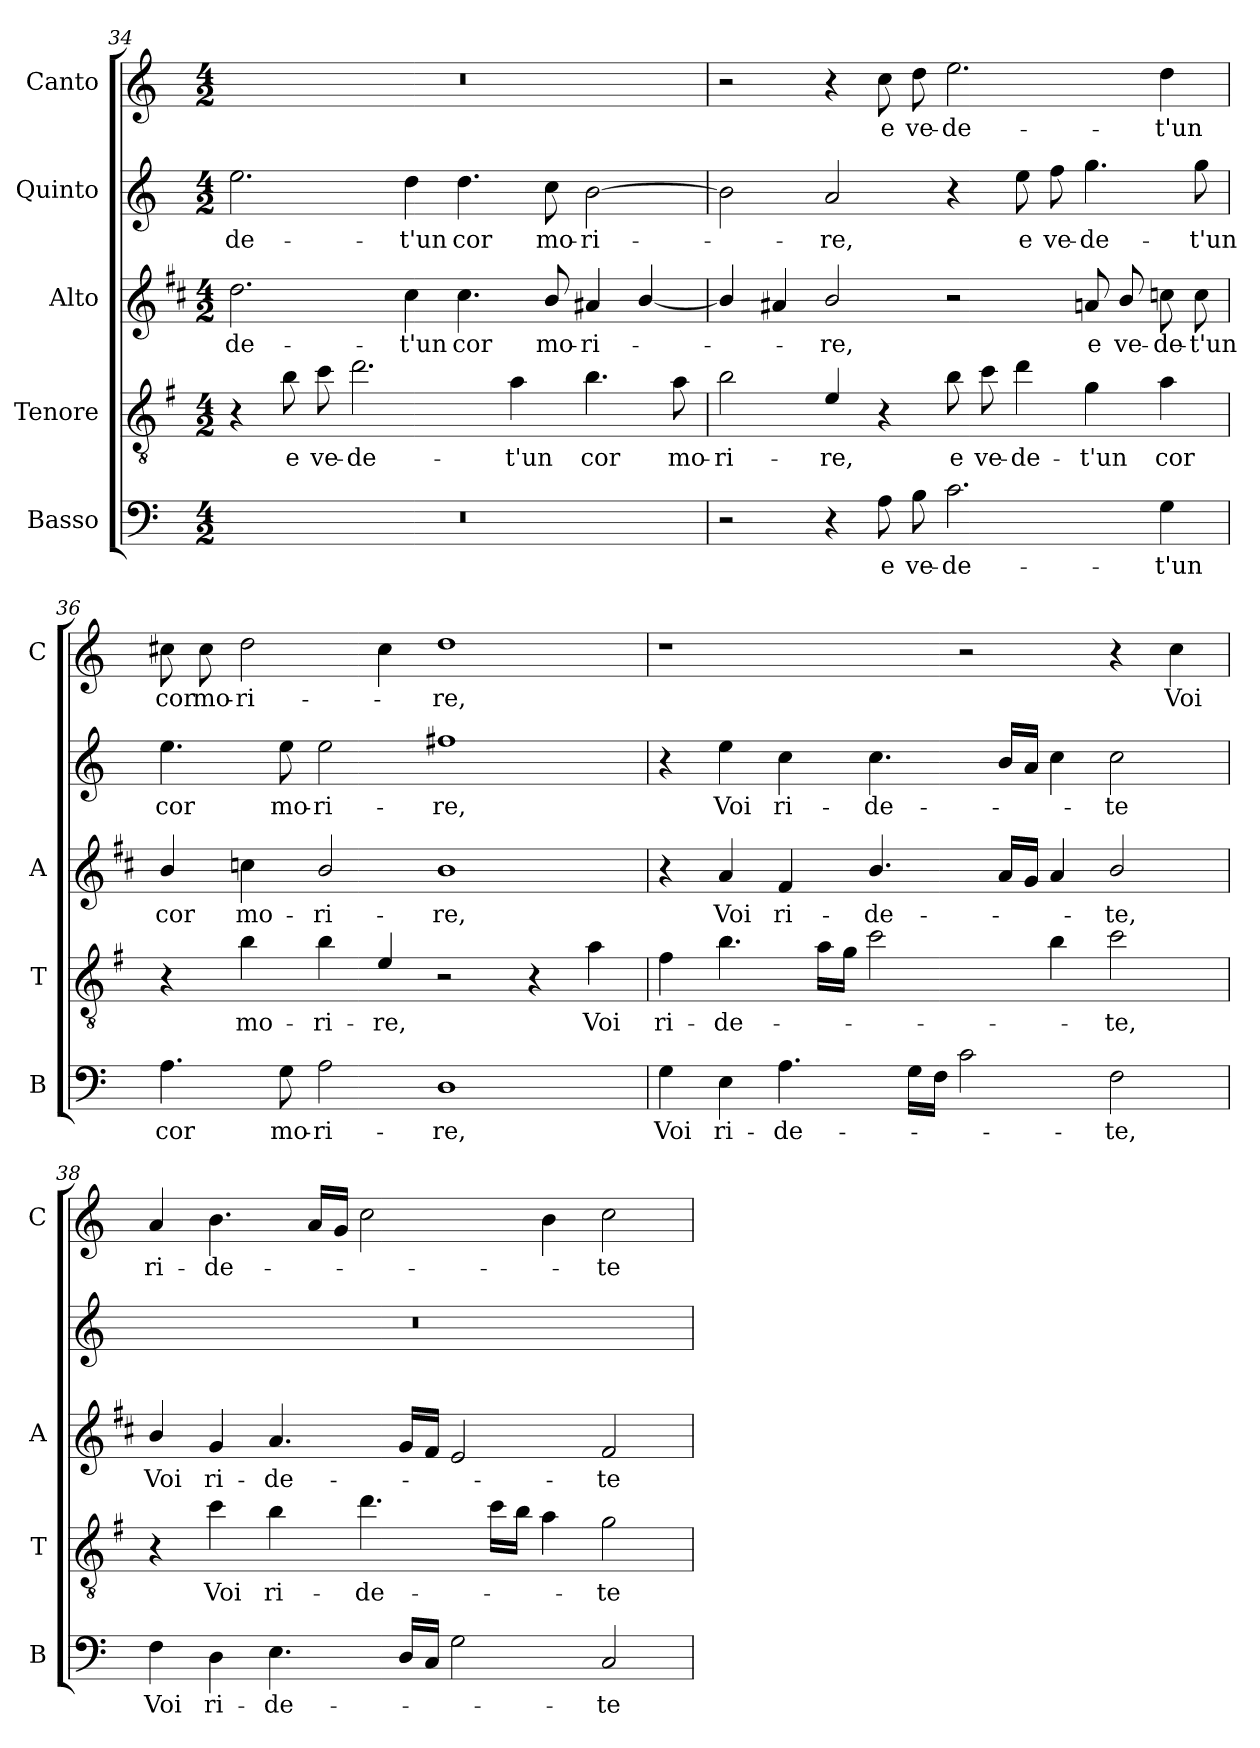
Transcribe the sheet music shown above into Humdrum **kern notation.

**kern	**text	**kern	**text	**kern	**text	**kern	**text	**kern	**text
*part5	*part5	*part4	*part4	*part3	*part3	*part2	*part2	*part1	*part1
*staff5	*staff5	*staff4	*staff4	*staff3	*staff3	*staff2	*staff2	*staff1	*staff1
*I"Basso	*	*I"Tenore	*	*I"Alto	*	*I"Quinto	*	*I"Canto	*
*I'B	*	*I'T	*	*I'A	*	*	*	*I'C	*
*clefF4	*	*clefGv2	*	*clefG2	*	*clefG2	*	*clefG2	*
*	*	*ITrd4c7	*	*ITrd1c2	*	*	*	*	*
*k[]	*	*k[]	*	*k[]	*	*k[]	*	*k[]	*
*C:	*	*C:	*	*C:	*	*C:	*	*C:	*
*M4/2	*	*M4/2	*	*M4/2	*	*M4/2	*	*M4/2	*
=34	=34	=34	=34	=34	=34	=34	=34	=34	=34
!	!	!	!	!	!LO:LY:b	!	!LO:LY:b	!	!
0r	.	4r	.	2.cc\	-de-	2.ee\	-de-	0r	.
!	!	!	!LO:LY:b	!	!	!	!	!	!
.	.	8e\	e	.	.	.	.	.	.
!	!	!	!LO:LY:b	!	!	!	!	!	!
.	.	8f\	ve-	.	.	.	.	.	.
!	!	!	!LO:LY:b	!	!	!	!	!	!
.	.	2.g\	-de-	.	.	.	.	.	.
!	!	!	!	!	!LO:LY:b	!	!LO:LY:b	!	!
.	.	.	.	4b\	-t'un	4dd\	-t'un	.	.
!	!	!	!	!	!LO:LY:b	!	!LO:LY:b	!	!
.	.	.	.	4.b\	cor	4.dd\	cor	.	.
!	!	!	!LO:LY:b	!	!	!	!	!	!
.	.	4d\	-t'un	.	.	.	.	.	.
!	!	!	!	!	!LO:LY:b	!	!LO:LY:b	!	!
.	.	.	.	8a/	mo-	8cc\	mo-	.	.
!	!	!	!LO:LY:b	!	!LO:LY:b	!	!LO:LY:b	!	!
.	.	4.e\	cor	4g#X/	-ri-	[2b\	-ri-	.	.
.	.	.	.	[4a/	.	.	.	.	.
!	!	!	!LO:LY:b	!	!	!	!	!	!
.	.	8d\	mo-	.	.	.	.	.	.
!!LO:LB:g=z
=35	=35	=35	=35	=35	=35	=35	=35	=35	=35
!	!	!	!LO:LY:b	!	!	!	!	!	!
2r	.	2e\	-ri-	4a/]	.	2b\]	.	2r	.
.	.	.	.	4g#X/	.	.	.	.	.
!	!	!	!LO:LY:b	!	!LO:LY:b	!	!LO:LY:b	!	!
4r	.	4A/	-re,	2a/	-re,	2a/	-re,	4r	.
!	!LO:LY:b	!	!	!	!	!	!	!	!LO:LY:b
8A\	e	4r	.	.	.	.	.	8cc\	e
!	!LO:LY:b	!	!	!	!	!	!	!	!LO:LY:b
8B\	ve-	.	.	.	.	.	.	8dd\	ve-
!	!LO:LY:b	!	!LO:LY:b	!	!	!	!	!	!LO:LY:b
2.c\	-de-	8e\	e	2r	.	4r	.	2.ee\	-de-
!	!	!	!LO:LY:b	!	!	!	!	!	!
.	.	8f\	ve-	.	.	.	.	.	.
!	!	!	!LO:LY:b	!	!	!	!LO:LY:b	!	!
.	.	4g\	-de-	.	.	8ee\	e	.	.
!	!	!	!	!	!	!	!LO:LY:b	!	!
.	.	.	.	.	.	8ff\	ve-	.	.
!	!	!	!LO:LY:b	!	!LO:LY:b	!	!LO:LY:b	!	!
.	.	4c\	-t'un	8gn/	e	4.gg\	-de-	.	.
!	!	!	!	!	!LO:LY:b	!	!	!	!
.	.	.	.	8a/	ve-	.	.	.	.
!	!LO:LY:b	!	!LO:LY:b	!	!LO:LY:b	!	!	!	!LO:LY:b
4G\	-t'un	4d\	cor	8b-X\	-de-	.	.	4dd\	-t'un
!	!	!	!	!	!LO:LY:b	!	!LO:LY:b	!	!
.	.	.	.	8b-\	-t'un	8gg\	-t'un	.	.
=36	=36	=36	=36	=36	=36	=36	=36	=36	=36
!	!LO:LY:b	!	!	!	!LO:LY:b	!	!LO:LY:b	!	!LO:LY:b
4.A\	cor	4r	.	4a/	cor	4.ee\	cor	8cc#X\	cor
!	!	!	!	!	!	!	!	!	!LO:LY:b
.	.	.	.	.	.	.	.	8cc#\	mo-
!	!	!	!LO:LY:b	!	!LO:LY:b	!	!	!	!LO:LY:b
.	.	4e\	mo-	4b-X\	mo-	.	.	2dd\	-ri-
!	!LO:LY:b	!	!	!	!	!	!LO:LY:b	!	!
8G\	mo-	.	.	.	.	8ee\	mo-	.	.
!	!LO:LY:b	!	!LO:LY:b	!	!LO:LY:b	!	!LO:LY:b	!	!
2A\	-ri-	4e\	-ri-	2a/	-ri-	2ee\	-ri-	.	.
!	!	!	!LO:LY:b	!	!	!	!	!	!
.	.	4A/	-re,	.	.	.	.	4cc#\	.
!	!LO:LY:b	!	!	!	!LO:LY:b	!	!LO:LY:b	!	!LO:LY:b
1D	-re,	2r	.	1a	-re,	1ff#X	-re,	1dd	-re,
.	.	4r	.	.	.	.	.	.	.
!	!	!	!LO:LY:b	!	!	!	!	!	!
.	.	4d\	Voi	.	.	.	.	.	.
=37	=37	=37	=37	=37	=37	=37	=37	=37	=37
!	!LO:LY:b	!	!LO:LY:b	!	!	!	!	!	!
4G\	Voi	4B\	ri-	4r	.	4r	.	1r	.
!	!LO:LY:b	!	!LO:LY:b	!	!LO:LY:b	!	!LO:LY:b	!	!
4E\	ri-	4.e\	-de-	4g/	Voi	4ee\	Voi	.	.
!	!LO:LY:b	!	!	!	!LO:LY:b	!	!LO:LY:b	!	!
4.A\	-de-	.	.	4e/	ri-	4cc\	ri-	.	.
.	.	16d\LL	.	.	.	.	.	.	.
.	.	16c\JJ	.	.	.	.	.	.	.
!	!	!	!	!	!LO:LY:b	!	!LO:LY:b	!	!
.	.	2f\	.	4.a/	-de-	4.cc\	-de-	.	.
16G\LL	.	.	.	.	.	.	.	.	.
16F\JJ	.	.	.	.	.	.	.	.	.
2c\	.	.	.	.	.	.	.	2r	.
.	.	.	.	16g/LL	.	16b/LL	.	.	.
.	.	.	.	16f/JJ	.	16a/JJ	.	.	.
.	.	4e\	.	4g/	.	4cc\	.	.	.
!	!LO:LY:b	!	!LO:LY:b	!	!LO:LY:b	!	!LO:LY:b	!	!
2F\	-te,	2f\	-te,	2a/	-te,	2cc\	-te	4r	.
!	!	!	!	!	!	!	!	!	!LO:LY:b
.	.	.	.	.	.	.	.	4cc\	Voi
!!LO:PB:g=z
=38	=38	=38	=38	=38	=38	=38	=38	=38	=38
!	!LO:LY:b	!	!	!	!LO:LY:b	!	!	!	!LO:LY:b
4F\	Voi	4r	.	4a/	Voi	0r	.	4a/	ri-
!	!LO:LY:b	!	!LO:LY:b	!	!LO:LY:b	!	!	!	!LO:LY:b
4D\	ri-	4f\	Voi	4f/	ri-	.	.	4.b\	-de-
!	!LO:LY:b	!	!LO:LY:b	!	!LO:LY:b	!	!	!	!
4.E\	-de-	4e\	ri-	4.g/	-de-	.	.	.	.
.	.	.	.	.	.	.	.	16a/LL	.
.	.	.	.	.	.	.	.	16g/JJ	.
!	!	!	!LO:LY:b	!	!	!	!	!	!
.	.	4.g\	-de-	.	.	.	.	2cc\	.
16D/LL	.	.	.	16f/LL	.	.	.	.	.
16C/JJ	.	.	.	16e/JJ	.	.	.	.	.
2G\	.	.	.	2d/	.	.	.	.	.
.	.	16f\LL	.	.	.	.	.	.	.
.	.	16e\JJ	.	.	.	.	.	.	.
.	.	4d\	.	.	.	.	.	4b\	.
!	!LO:LY:b	!	!LO:LY:b	!	!LO:LY:b	!	!	!	!LO:LY:b
2C/	-te	2c\	-te	2e/	-te	.	.	2cc\	-te
=	=	=	=	=	=	=	=	=	=
*-	*-	*-	*-	*-	*-	*-	*-	*-	*-
